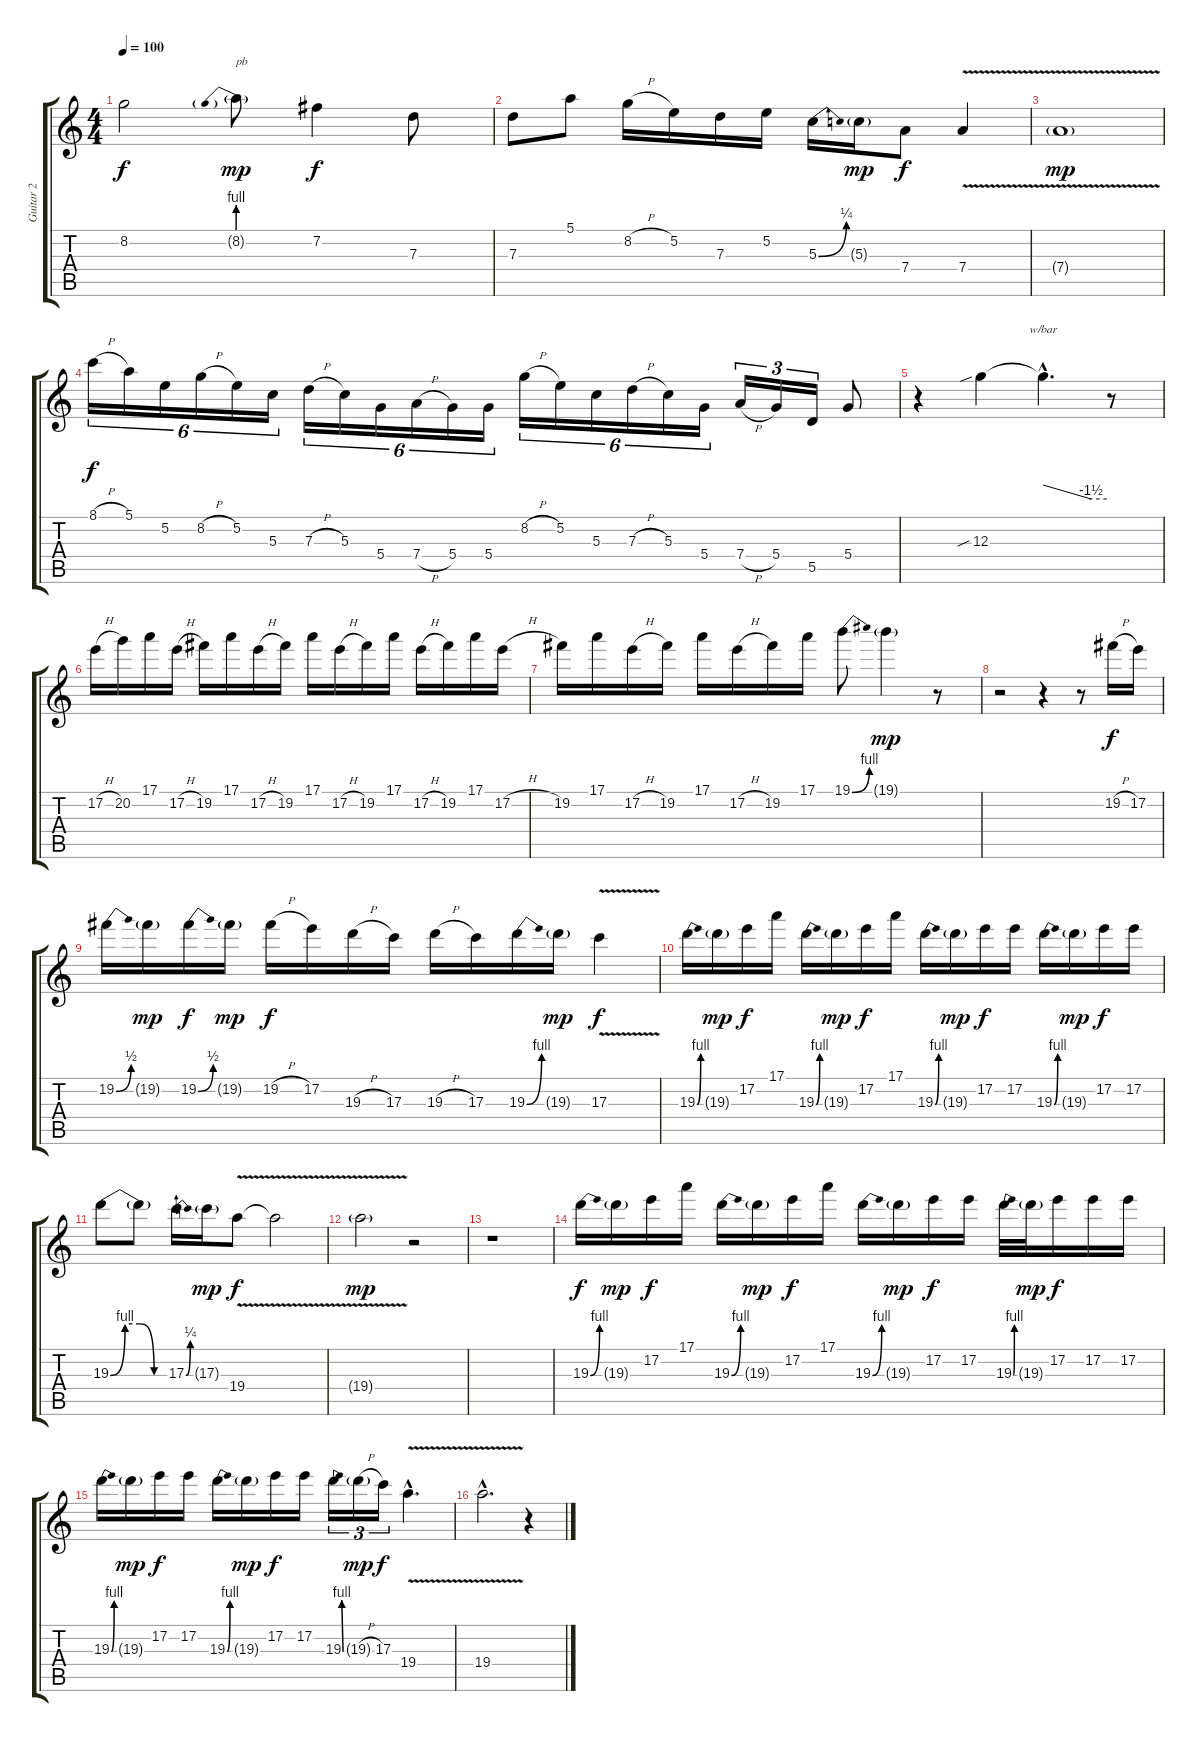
\track ("Guitar 2" "Guitar 2") {instrument distortionguitar}
\staff {score tabs}
\tuning (E4 B3 G3 D3 A2 E2) {hide}
\ts (4 4)
\tempo 100
\clef g2
\ks c
8.2{t}.2{dy f} 8.2{be (prebend 0 4 60 4) g}.8{txt "pb" dy mp} 7.2.4{dy f} 7.3.8 |
7.3.8 5.1.8 8.2{h}.16 5.2.16 7.3.16 5.2.16 5.3{be (bend 0 0 60 1)}.16 5.3{g}.16{dy mp} 7.4.8{dy f} 7.4{v}.4 |
7.4{v g}.1{dy mp} |
8.1{h}.16{tu (6 4) dy f} 5.1.16{tu (6 4)} 5.2.16{tu (6 4)} 8.2{h}.16{tu (6 4)} 5.2.16{tu (6 4)} 5.3.16{tu (6 4)} 7.3{h}.16{tu (6 4)} 5.3.16{tu (6 4)} 5.4.16{tu (6 4)} 7.4{h}.16{tu (6 4)} 5.4.16{tu (6 4)} 5.4.16{tu (6 4)} 8.2{h}.16{tu (6 4)} 5.2.16{tu (6 4)} 5.3.16{tu (6 4)} 7.3{h}.16{tu (6 4)} 5.3.16{tu (6 4)} 5.4.16{tu (6 4)} 7.4{h}.16{tu (3 2)} 5.4.16{tu (3 2)} 5.5.16{tu (3 2)} 5.4.8 |
r.4 12.3{sib}.4 12.3{hac t}.4{d tbe (custom default 0 0 45 -6 60 -6)} r.8 |
17.2{h}.16 20.2.16 17.1.16 17.2{h}.16 19.2.16 17.1.16 17.2{h}.16 19.2.16 17.1.16 17.2{h}.16 19.2.16 17.1.16 17.2{h}.16 19.2.16 17.1.16 17.2{h}.16 |
19.2.16 17.1.16 17.2{h}.16 19.2.16 17.1.16 17.2{h}.16 19.2.16 17.1.16 19.1{be (bend 0 0 60 4)}.8 19.1{g}.4{dy mp} r.8 |
r.2 r.4 r.8 19.2{h}.16{dy f} 17.2.16 |
19.2{be (bend 0 0 60 2)}.16 19.2{g}.16{dy mp} 19.2{be (bend 0 0 60 2)}.16{dy f} 19.2{g}.16{dy mp} 19.2{h}.16{dy f} 17.2.16 19.3{h}.16 17.3.16 19.3{h}.16 17.3.16 19.3{be (bend 0 0 60 4)}.16 19.3{g}.16{dy mp} 17.3{v}.4{dy f} |
19.3{be (bend 0 0 60 4)}.16 19.3{g}.16{dy mp} 17.2.16{dy f} 17.1.16 19.3{be (bend 0 0 60 4)}.16 19.3{g}.16{dy mp} 17.2.16{dy f} 17.1.16 19.3{be (bend 0 0 60 4)}.16 19.3{g}.16{dy mp} 17.2.16{dy f} 17.2.16 19.3{be (bend 0 0 60 4)}.16 19.3{g}.16{dy mp} 17.2.16{dy f} 17.2.16 |
19.3{be (custom 0 0 15 4 30 4 45 0 60 0)}.8 19.3{t}.8 17.3{be (bend 0 0 60 1)}.16 17.3{g}.16{dy mp} 19.4{v}.8{dy f} 19.4{t}.2 |
19.4{v g}.2{dy mp} r.2 |
r.1 |
19.3{be (bend 0 0 60 4)}.16{dy f} 19.3{g}.16{dy mp} 17.2.16{dy f} 17.1.16 19.3{be (bend 0 0 60 4)}.16 19.3{g}.16{dy mp} 17.2.16{dy f} 17.1.16 19.3{be (bend 0 0 60 4)}.16 19.3{g}.16{dy mp} 17.2.16{dy f} 17.2.16 19.3{be (bend 0 0 60 4)}.32 19.3{g}.32{dy mp} 17.2.16{dy f} 17.2.16 17.2.16 |
19.3{be (bend 0 0 60 4)}.16 19.3{g}.16{dy mp} 17.2.16{dy f} 17.2.16 19.3{be (bend 0 0 60 4)}.16 19.3{g}.16{dy mp} 17.2.16{dy f} 17.2.16 19.3{be (bend 0 0 60 4)}.16{tu (3 2)} 19.3{h g}.16{tu (3 2) dy mp} 17.3.16{tu (3 2) dy f} 19.4{v hac}.4{d} |
19.4{v hac}.2{d} r.4
